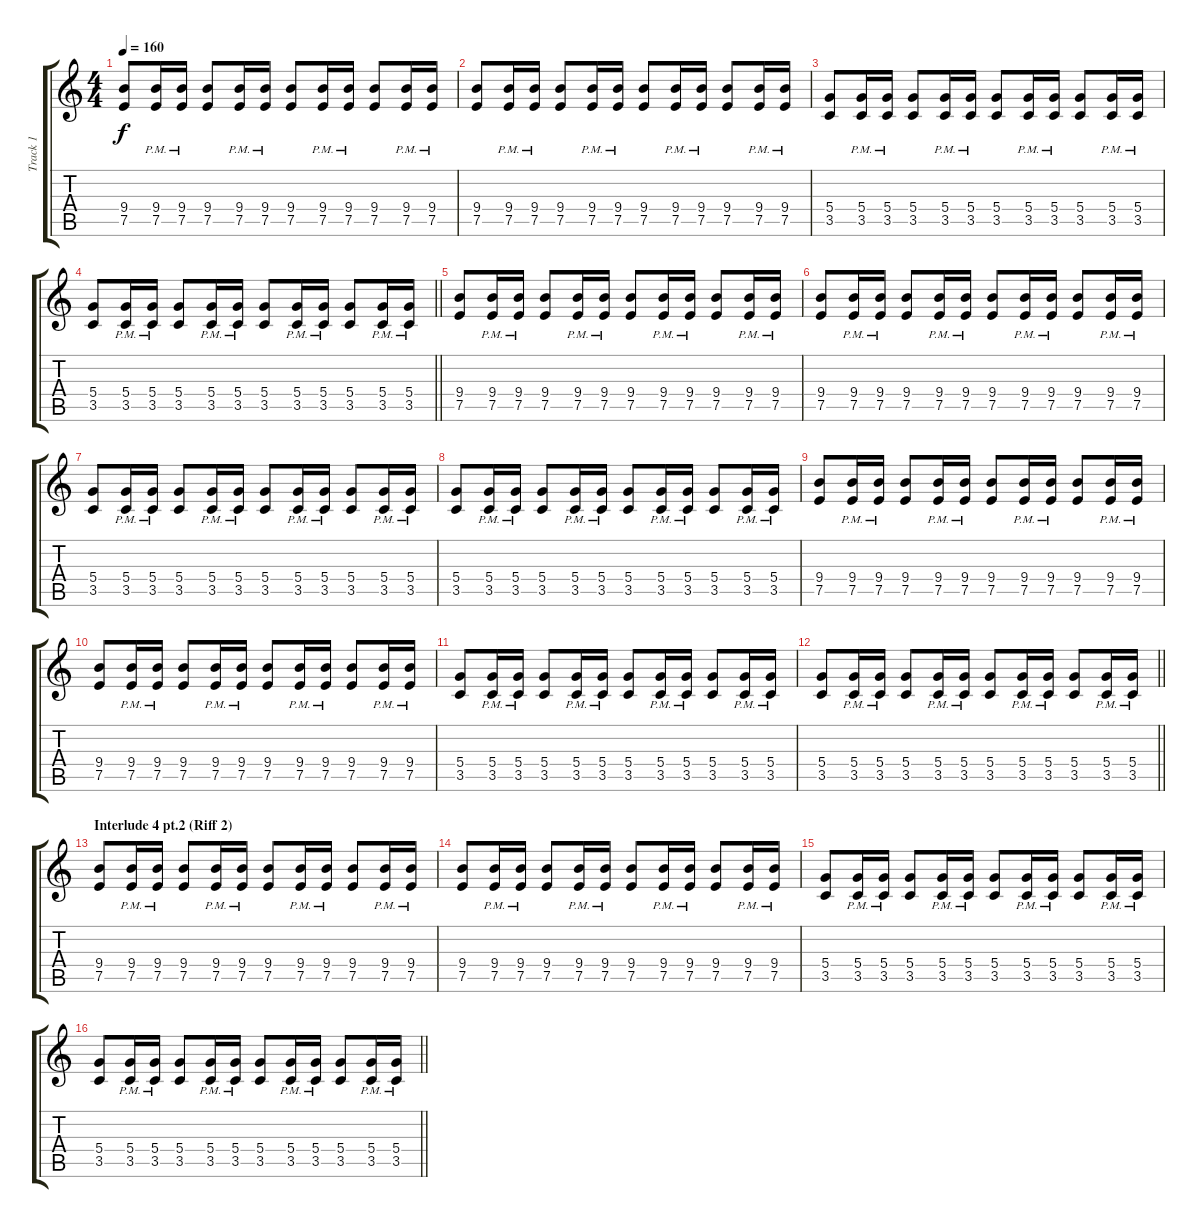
\track ("Track 1" "Track 1") {instrument overdrivenguitar}
\staff {score tabs}
\tuning (E4 B3 G3 D3 A2 E2) {hide}
\ts (4 4)
\tempo 160
\clef g2
\ks c
(9.4 7.5).8{dy f} (9.4{pm} 7.5{pm}).16 (9.4{pm} 7.5{pm}).16 (9.4 7.5).8 (9.4{pm} 7.5{pm}).16 (9.4{pm} 7.5{pm}).16 (9.4 7.5).8 (9.4{pm} 7.5{pm}).16 (9.4{pm} 7.5{pm}).16 (9.4 7.5).8 (9.4{pm} 7.5{pm}).16 (9.4{pm} 7.5{pm}).16 |
(9.4 7.5).8 (9.4{pm} 7.5{pm}).16 (9.4{pm} 7.5{pm}).16 (9.4 7.5).8 (9.4{pm} 7.5{pm}).16 (9.4{pm} 7.5{pm}).16 (9.4 7.5).8 (9.4{pm} 7.5{pm}).16 (9.4{pm} 7.5{pm}).16 (9.4 7.5).8 (9.4{pm} 7.5{pm}).16 (9.4{pm} 7.5{pm}).16 |
(5.4 3.5).8 (5.4{pm} 3.5{pm}).16 (5.4{pm} 3.5{pm}).16 (5.4 3.5).8 (5.4{pm} 3.5{pm}).16 (5.4{pm} 3.5{pm}).16 (5.4 3.5).8 (5.4{pm} 3.5{pm}).16 (5.4{pm} 3.5{pm}).16 (5.4 3.5).8 (5.4{pm} 3.5{pm}).16 (5.4{pm} 3.5{pm}).16 |
\barLineRight lightlight
(5.4 3.5).8 (5.4{pm} 3.5{pm}).16 (5.4{pm} 3.5{pm}).16 (5.4 3.5).8 (5.4{pm} 3.5{pm}).16 (5.4{pm} 3.5{pm}).16 (5.4 3.5).8 (5.4{pm} 3.5{pm}).16 (5.4{pm} 3.5{pm}).16 (5.4 3.5).8 (5.4{pm} 3.5{pm}).16 (5.4{pm} 3.5{pm}).16 |
(9.4 7.5).8 (9.4{pm} 7.5{pm}).16 (9.4{pm} 7.5{pm}).16 (9.4 7.5).8 (9.4{pm} 7.5{pm}).16 (9.4{pm} 7.5{pm}).16 (9.4 7.5).8 (9.4{pm} 7.5{pm}).16 (9.4{pm} 7.5{pm}).16 (9.4 7.5).8 (9.4{pm} 7.5{pm}).16 (9.4{pm} 7.5{pm}).16 |
(9.4 7.5).8 (9.4{pm} 7.5{pm}).16 (9.4{pm} 7.5{pm}).16 (9.4 7.5).8 (9.4{pm} 7.5{pm}).16 (9.4{pm} 7.5{pm}).16 (9.4 7.5).8 (9.4{pm} 7.5{pm}).16 (9.4{pm} 7.5{pm}).16 (9.4 7.5).8 (9.4{pm} 7.5{pm}).16 (9.4{pm} 7.5{pm}).16 |
(5.4 3.5).8 (5.4{pm} 3.5{pm}).16 (5.4{pm} 3.5{pm}).16 (5.4 3.5).8 (5.4{pm} 3.5{pm}).16 (5.4{pm} 3.5{pm}).16 (5.4 3.5).8 (5.4{pm} 3.5{pm}).16 (5.4{pm} 3.5{pm}).16 (5.4 3.5).8 (5.4{pm} 3.5{pm}).16 (5.4{pm} 3.5{pm}).16 |
(5.4 3.5).8 (5.4{pm} 3.5{pm}).16 (5.4{pm} 3.5{pm}).16 (5.4 3.5).8 (5.4{pm} 3.5{pm}).16 (5.4{pm} 3.5{pm}).16 (5.4 3.5).8 (5.4{pm} 3.5{pm}).16 (5.4{pm} 3.5{pm}).16 (5.4 3.5).8 (5.4{pm} 3.5{pm}).16 (5.4{pm} 3.5{pm}).16 |
(9.4 7.5).8 (9.4{pm} 7.5{pm}).16 (9.4{pm} 7.5{pm}).16 (9.4 7.5).8 (9.4{pm} 7.5{pm}).16 (9.4{pm} 7.5{pm}).16 (9.4 7.5).8 (9.4{pm} 7.5{pm}).16 (9.4{pm} 7.5{pm}).16 (9.4 7.5).8 (9.4{pm} 7.5{pm}).16 (9.4{pm} 7.5{pm}).16 |
(9.4 7.5).8 (9.4{pm} 7.5{pm}).16 (9.4{pm} 7.5{pm}).16 (9.4 7.5).8 (9.4{pm} 7.5{pm}).16 (9.4{pm} 7.5{pm}).16 (9.4 7.5).8 (9.4{pm} 7.5{pm}).16 (9.4{pm} 7.5{pm}).16 (9.4 7.5).8 (9.4{pm} 7.5{pm}).16 (9.4{pm} 7.5{pm}).16 |
(5.4 3.5).8 (5.4{pm} 3.5{pm}).16 (5.4{pm} 3.5{pm}).16 (5.4 3.5).8 (5.4{pm} 3.5{pm}).16 (5.4{pm} 3.5{pm}).16 (5.4 3.5).8 (5.4{pm} 3.5{pm}).16 (5.4{pm} 3.5{pm}).16 (5.4 3.5).8 (5.4{pm} 3.5{pm}).16 (5.4{pm} 3.5{pm}).16 |
\barLineRight lightlight
(5.4 3.5).8 (5.4{pm} 3.5{pm}).16 (5.4{pm} 3.5{pm}).16 (5.4 3.5).8 (5.4{pm} 3.5{pm}).16 (5.4{pm} 3.5{pm}).16 (5.4 3.5).8 (5.4{pm} 3.5{pm}).16 (5.4{pm} 3.5{pm}).16 (5.4 3.5).8 (5.4{pm} 3.5{pm}).16 (5.4{pm} 3.5{pm}).16 |
\section ("" "Interlude 4 pt.2 (Riff 2)")
(9.4 7.5).8 (9.4{pm} 7.5{pm}).16 (9.4{pm} 7.5{pm}).16 (9.4 7.5).8 (9.4{pm} 7.5{pm}).16 (9.4{pm} 7.5{pm}).16 (9.4 7.5).8 (9.4{pm} 7.5{pm}).16 (9.4{pm} 7.5{pm}).16 (9.4 7.5).8 (9.4{pm} 7.5{pm}).16 (9.4{pm} 7.5{pm}).16 |
(9.4 7.5).8 (9.4{pm} 7.5{pm}).16 (9.4{pm} 7.5{pm}).16 (9.4 7.5).8 (9.4{pm} 7.5{pm}).16 (9.4{pm} 7.5{pm}).16 (9.4 7.5).8 (9.4{pm} 7.5{pm}).16 (9.4{pm} 7.5{pm}).16 (9.4 7.5).8 (9.4{pm} 7.5{pm}).16 (9.4{pm} 7.5{pm}).16 |
(5.4 3.5).8 (5.4{pm} 3.5{pm}).16 (5.4{pm} 3.5{pm}).16 (5.4 3.5).8 (5.4{pm} 3.5{pm}).16 (5.4{pm} 3.5{pm}).16 (5.4 3.5).8 (5.4{pm} 3.5{pm}).16 (5.4{pm} 3.5{pm}).16 (5.4 3.5).8 (5.4{pm} 3.5{pm}).16 (5.4{pm} 3.5{pm}).16 |
\barLineRight lightlight
(5.4 3.5).8 (5.4{pm} 3.5{pm}).16 (5.4{pm} 3.5{pm}).16 (5.4 3.5).8 (5.4{pm} 3.5{pm}).16 (5.4{pm} 3.5{pm}).16 (5.4 3.5).8 (5.4{pm} 3.5{pm}).16 (5.4{pm} 3.5{pm}).16 (5.4 3.5).8 (5.4{pm} 3.5{pm}).16 (5.4{pm} 3.5{pm}).16
